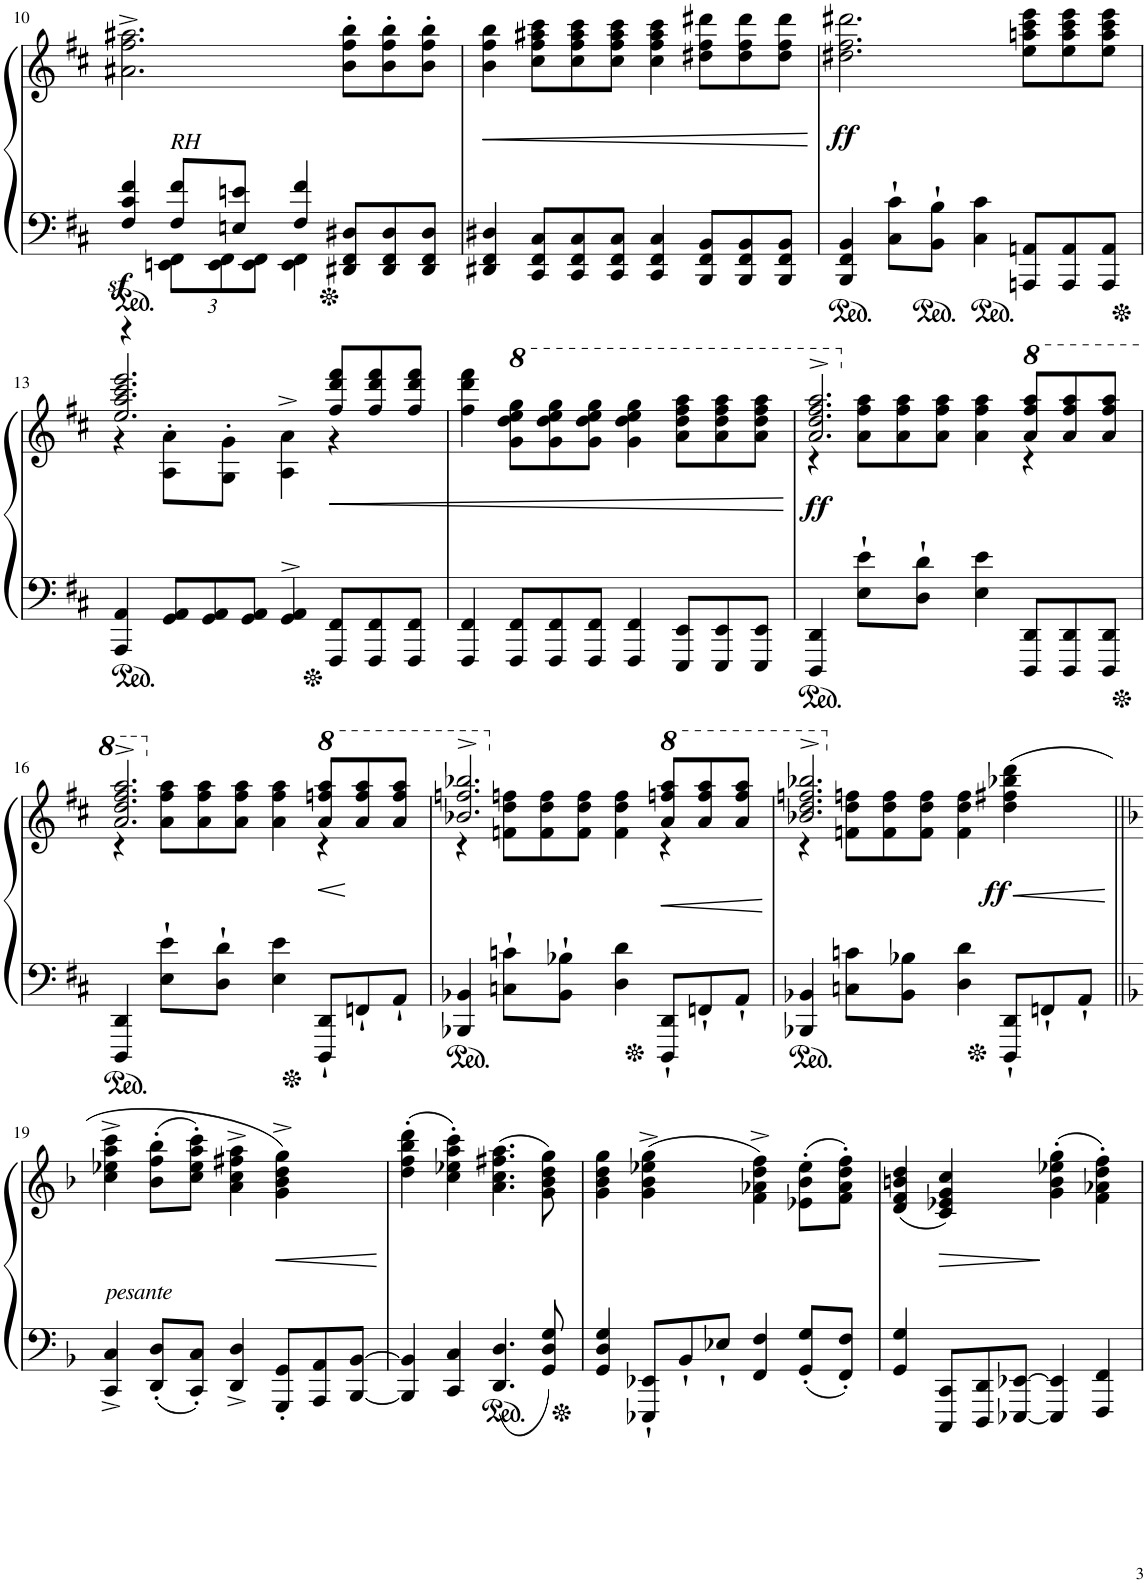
**kern	**kern	**dynam
*part1	*part1	*part1
*staff2	*staff1	*staff1/2
*I"Piano	*	*
*I'Pno	*	*
!!LO:PB:g=z
*clefF4	*clefG2	*
*k[f#c#]	*k[f#c#]	*
*M4/4	*M4/4	*
*met(c)	*met(c)	*
=10	=10	=10
*^	*	*
!	!	!	!LO:DY:b=2
4F#/ 4c#/ 4f#/	4r	2.a#X\^ 2.ff#\^ 2.aa#X\^	sf
*	*Xbrackettup	*	*
!LO:TX:a:i:t=RH	!	!	!
8F#/ 8f#/L	12EEn\ 12FF#\L	.	.
.	12EE\ 12FF#\	.	.
8En/ 8en/J	.	.	.
.	12EE\ 12FF#\J	.	.
4F#/ 4f#/	4EE\ 4FF#\	.	.
*	*	*Xbrackettup	*
12DD#X/ 12FF#/ 12D#X/L	4ryy	12b\' 12ff#\' 12bb\'L	.
12DD#/ 12FF#/ 12D#/	.	12b\' 12ff#\' 12bb\'	.
12DD#/ 12FF#/ 12D#/J	.	12b\' 12ff#\' 12bb\'J	.
*v	*v	*	*
=11	=11	=11
!	!	!LO:HP:b
4DD#X/ 4FF#/ 4D#X/	4b\ 4ff#\ 4bb\	<
12CC#/ 12FF#/ 12C#/L	12cc#\ 12ff#\ 12aa#X\ 12ccc#\L	.
12CC#/ 12FF#/ 12C#/	12cc#\ 12ff#\ 12aa#\ 12ccc#\	.
12CC#/ 12FF#/ 12C#/J	12cc#\ 12ff#\ 12aa#\ 12ccc#\J	.
4CC#/ 4FF#/ 4C#/	4cc#\ 4ff#\ 4aa#\ 4ccc#\	.
12BBB/ 12FF#/ 12BB/L	12dd#X\ 12ff#\ 12ddd#X\L	.
12BBB/ 12FF#/ 12BB/	12dd#\ 12ff#\ 12ddd#\	.
12BBB/ 12FF#/ 12BB/J	12dd#\ 12ff#\ 12ddd#\J	.
.	.	[
=12	=12	=12
!	!	!LO:DY:b
4BBB/ 4FF#/ 4BB/	2.dd#X\ 2.ff#\ 2.ddd#X\	ff
8C#\` 8c#\`L	.	.
8BB\` 8B\`J	.	.
4C#\ 4c#\	.	.
12AAAn/ 12AAn/L	12ee\ 12aan\ 12ccc#\ 12eee\L	.
12AAA/ 12AA/	12ee\ 12aa\ 12ccc#\ 12eee\	.
12AAA/ 12AA/J	12ee\ 12aa\ 12ccc#\ 12eee\J	.
!!LO:LB:g=z
=13	=13	=13
*	*^	*
4AAA/ 4AA/	2.ee/ 2.aa/ 2.ccc#/ 2.eee/	4r	.
12GG/ 12AA/L	.	8A\'> 8a\'>L	.
12GG/ 12AA/	.	.	.
.	.	8G\'> 8g\'>J	.
12GG/ 12AA/J	.	.	.
4GG/^> 4AA/^>	.	4A\^> 4a\^>	.
!	!	!	!LO:HP:b
12FFF#/ 12FF#/L	12ff#/ 12ddd/ 12fff#/L	4r	<
12FFF#/ 12FF#/	12ff#/ 12ddd/ 12fff#/	.	.
12FFF#/ 12FF#/J	12ff#/ 12ddd/ 12fff#/J	.	.
*	*v	*v	*
=14	=14	=14
4FFF#/ 4FF#/	4ff#\ 4ddd\ 4fff#\	.
*	*8va	*
12FFF#/ 12FF#/L	12gg\ 12ddd\ 12eee\ 12ggg\L	.
12FFF#/ 12FF#/	12gg\ 12ddd\ 12eee\ 12ggg\	.
12FFF#/ 12FF#/J	12gg\ 12ddd\ 12eee\ 12ggg\J	.
4FFF#/ 4FF#/	4gg\ 4ddd\ 4eee\ 4ggg\	.
12EEE/ 12EE/L	12aa\ 12ddd\ 12fff#\ 12aaa\L	.
12EEE/ 12EE/	12aa\ 12ddd\ 12fff#\ 12aaa\	.
12EEE/ 12EE/J	12aa\ 12ddd\ 12fff#\ 12aaa\J	.
.	.	[
=15	=15	=15
*	*^	*
!	!	!	!LO:DY:b
4DDD/ 4DD/	2.aa/^ 2.ddd/^ 2.fff#/^ 2.aaa/^	4r	ff
*	*X8va	*	*
8E\` 8e\`L	.	12a\ 12ff#\ 12aa\L	.
.	.	12a\ 12ff#\ 12aa\	.
8D\` 8d\`J	.	.	.
.	.	12a\ 12ff#\ 12aa\J	.
4E\ 4e\	.	4a\ 4ff#\ 4aa\	.
*	*8va	*	*
12DDD/ 12DD/L	12aa/ 12fff#/ 12aaa/L	4r	.
12DDD/ 12DD/	12aa/ 12fff#/ 12aaa/	.	.
12DDD/ 12DD/J	12aa/ 12fff#/ 12aaa/J	.	.
!!LO:LB:g=z	!!
=16	=16	=16	=16
4DDD/ 4DD/	2.aa/^ 2.ddd/^ 2.fff#/^ 2.aaa/^	4r	.
*	*X8va	*	*
8E\` 8e\`L	.	12a\ 12ff#\ 12aa\L	.
.	.	12a\ 12ff#\ 12aa\	.
8D\` 8d\`J	.	.	.
.	.	12a\ 12ff#\ 12aa\J	.
4E\ 4e\	.	4a\ 4ff#\ 4aa\	.
!	!	!	!LO:HP:b
12DDD/` 12DD/`L	12aa/ 12fffn/ 12aaa/L	4r	<
*	*8va	*	*
12FFn`/	12aa/ 12fff/ 12aaa/	.	[
12AA`/J	12aa/ 12fff/ 12aaa/J	.	.
=17	=17	=17	=17
4BBB-X/ 4BB-X/	2.bb-X/^ 2.fffn/^ 2.bbb-X/^	4r	.
*	*X8va	*	*
8Cn\` 8cn\`L	.	12fn\ 12dd\ 12ffn\L	.
.	.	12f\ 12dd\ 12ff\	.
8BB-\` 8B-X\`J	.	.	.
.	.	12f\ 12dd\ 12ff\J	.
4D\ 4d\	.	4f\ 4dd\ 4ff\	.
*	*8va	*	*
12DDD/` 12DD/`L	12aa/ 12fffn/ 12aaa/L	4r	.
!	!	!	!LO:HP:b
12FFn`/	12aa/ 12fff/ 12aaa/	.	<
12AA`/J	12aa/ 12fff/ 12aaa/J	.	.
*	*v	*v	*
.	.	[
=18	=18	=18
*	*^	*
4BBB-X/ 4BB-X/	2.bb-X/^ 2.ddd/^ 2.fffn/^ 2.bbb-X/^	4r	.
*	*X8va	*	*
8Cn\ 8cn\L	.	12fn\ 12dd\ 12ffn\L	.
.	.	12f\ 12dd\ 12ff\	.
8BB-\ 8B-X\J	.	.	.
.	.	12f\ 12dd\ 12ff\J	.
4D\ 4d\	.	4f\ 4dd\ 4ff\	.
!	!	!	!LO:HP:b
!	!	!	!LO:DY:n=1:b
12DDD/` 12DD/`L	(4dd\ 4ff#X\ 4bb-X\ 4ddd\	4ryy	< ff
12FFn`/	.	.	.
12AA`/J	.	.	.
*	*v	*v	*
.	.	[
!!LO:LB:g=z
=19||	=19||	=19||
*k[b-]	*k[b-]	*
!LO:TX:a:i:t=pesante	!	!
4CC/^ 4C/^	4cc\^ 4ee-X\^ 4aa\^ 4ccc\^	.
8DD/' 8D/'L	(8b-\' 8ff\' 8bb-\'L	.
8CC/' 8C/'J	8cc\' 8ee-\' 8aa\' 8ccc\'J)	.
4DD/^ 4D/^	4a\^ 4cc\^ 4ff#X\^ 4aa\^	.
!	!	!LO:HP:b
12GGG/' 12GG/'L	4g\^ 4b-\^ 4dd\^ 4gg\^)	<
12AAA/ 12AA/	.	.
[12BBB-/ [12BB-/J	.	.
.	.	[
=20	=20	=20
4BBB-/] 4BB-/]	(4dd\' 4ff\' 4bb-\' 4ddd\'	.
4CC/ 4C/	4cc\' 4ee-X\' 4aa\' 4ccc\')	.
4.DD/ 4.D/	(4.a\ 4.cc\ 4.ff#X\ 4.aa\	.
8GG/ 8D/ 8G/	8g\ 8b-\ 8dd\ 8gg\)	.
=21	=21	=21
4GG/ 4D/ 4G/	4g\ 4b-\ 4dd\ 4gg\	.
12EEE-X/` 12EE-X/`L	(4g\^ 4b-\^ 4ee-X\^ 4gg\^	.
12BB-`/	.	.
12E-X`/J	.	.
4FF/ 4F/	4f\^ 4a-X\^ 4dd\^ 4ff\^)	.
8GG/' 8G/'L	(8e-X\' 8b-\' 8ee-\'L	.
8FF/' 8F/'J	8f\' 8a-\' 8dd\' 8ff\'J)	.
=22	=22	=22
4GG/ 4G/	(4d/ 4f/ 4bn/ 4dd/	.
!	!	!LO:HP:b
12CCC/ 12CC/L	4c/ 4e-X/ 4g/ 4cc/)	>
12DDD/ 12DD/	.	.
[12EEE-X/ [12EE-X/J	.	.
4EEE-/] 4EE-/]	(4g\' 4b\' 4ee-X\' 4gg\'	]
4FFF/ 4FF/	4f\' 4a-X\' 4dd\' 4ff\')	.
=	=	=
*-	*-	*-
